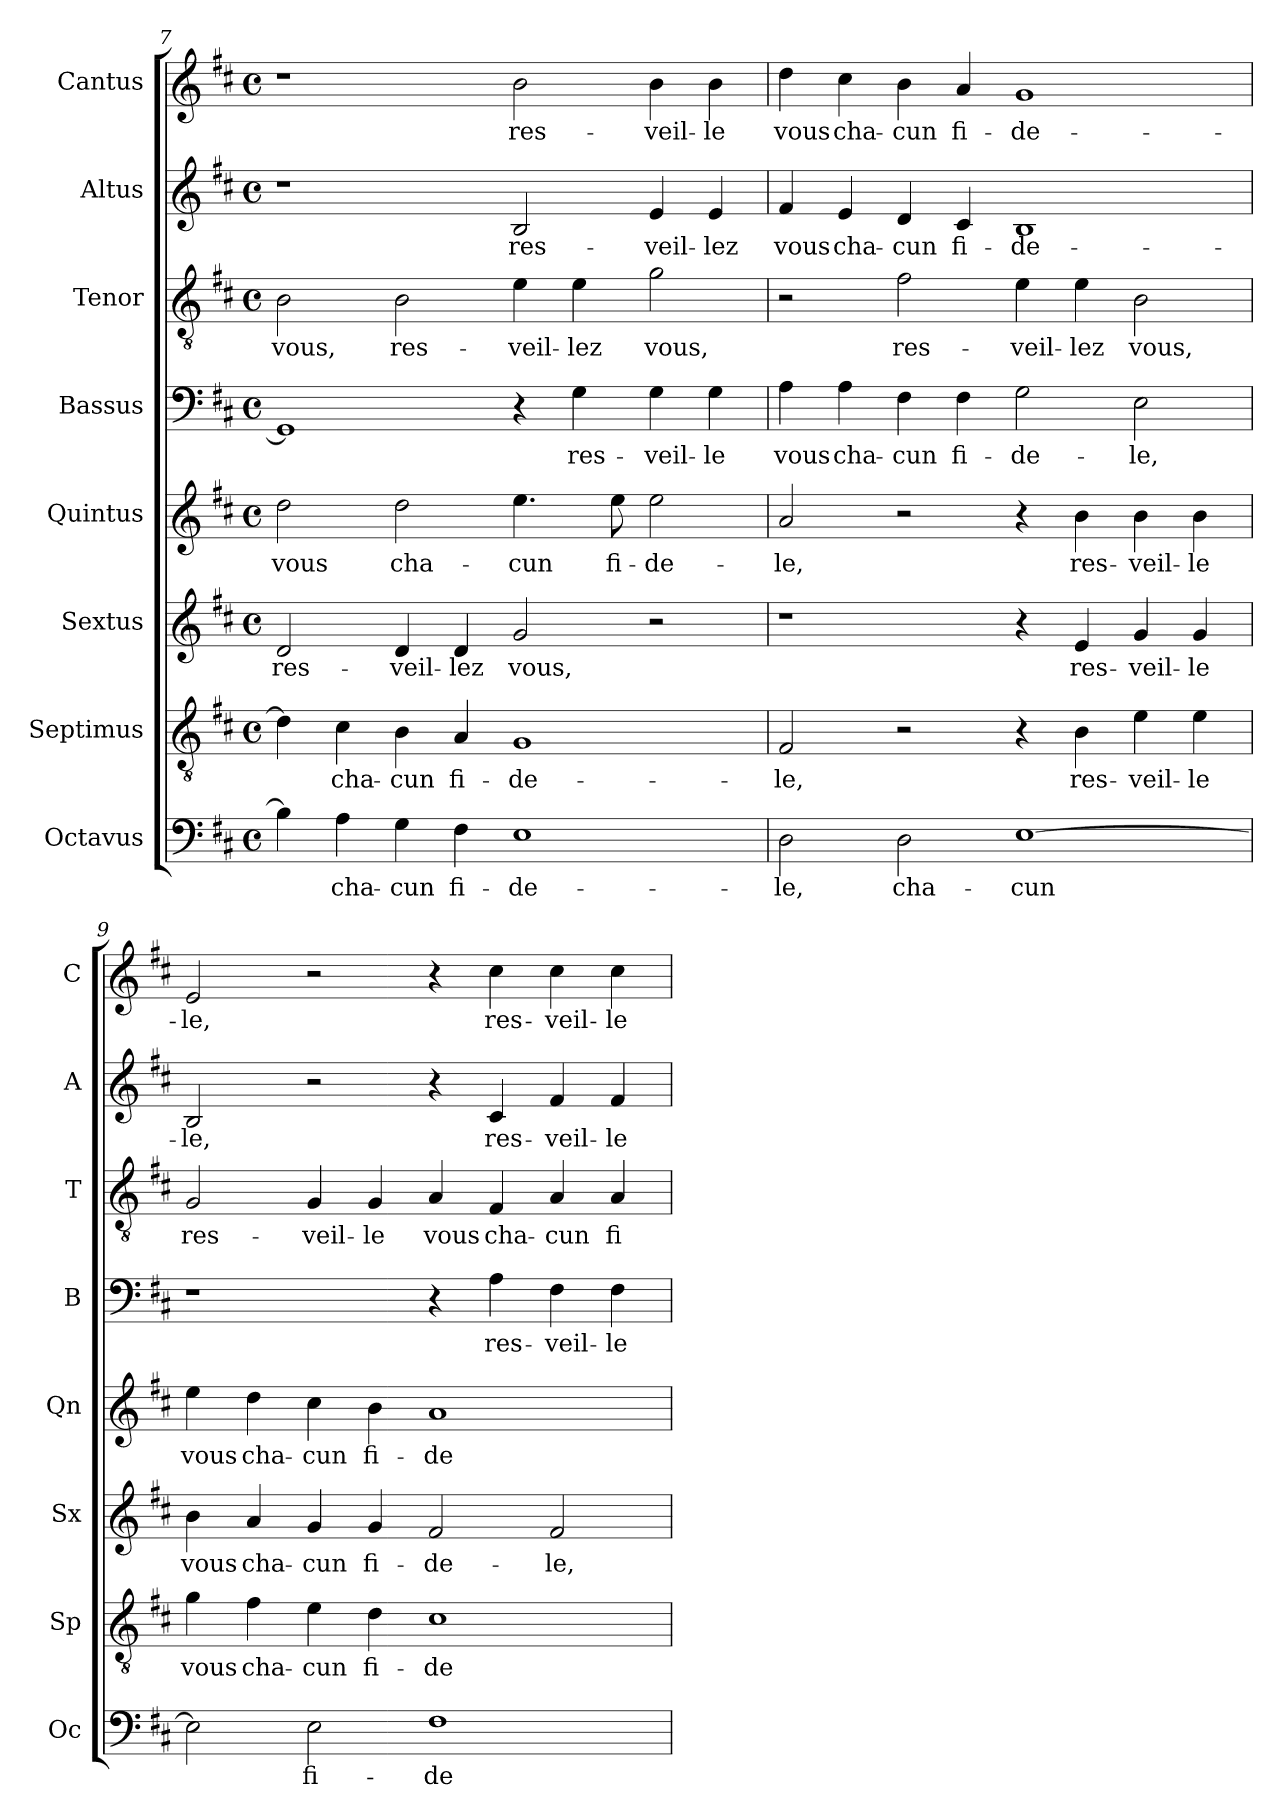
**kern	**text	**kern	**text	**kern	**text	**kern	**text	**kern	**text	**kern	**text	**kern	**text	**kern	**text
*part8	*part8	*part7	*part7	*part6	*part6	*part5	*part5	*part4	*part4	*part3	*part3	*part2	*part2	*part1	*part1
*staff8	*staff8	*staff7	*staff7	*staff6	*staff6	*staff5	*staff5	*staff4	*staff4	*staff3	*staff3	*staff2	*staff2	*staff1	*staff1
*I"Octavus	*	*I"Septimus	*	*I"Sextus	*	*I"Quintus	*	*I"Bassus	*	*I"Tenor	*	*I"Altus	*	*I"Cantus	*
*I'Oc	*	*I'Sp	*	*I'Sx	*	*I'Qn	*	*I'B	*	*I'T	*	*I'A	*	*I'C	*
!!LO:LB:g=z
*clefF4	*	*clefGv2	*	*clefG2	*	*clefG2	*	*clefF4	*	*clefGv2	*	*clefG2	*	*clefG2	*
*k[f#c#]	*	*k[f#c#]	*	*k[f#c#]	*	*k[f#c#]	*	*k[f#c#]	*	*k[f#c#]	*	*k[f#c#]	*	*k[f#c#]	*
*D:	*	*D:	*	*D:	*	*D:	*	*D:	*	*D:	*	*D:	*	*D:	*
*M4/4	*	*M4/4	*	*M4/4	*	*M4/4	*	*M4/4	*	*M4/4	*	*M4/4	*	*M4/4	*
*met(c)	*	*met(c)	*	*met(c)	*	*met(c)	*	*met(c)	*	*met(c)	*	*met(c)	*	*met(c)	*
=7	=7	=7	=7	=7	=7	=7	=7	=7	=7	=7	=7	=7	=7	=7	=7
!	!	!	!	!	!LO:LY:b	!	!LO:LY:b	!	!	!	!LO:LY:b	!	!	!	!
4B\]	.	4d\]	.	2d/	res-	2dd\	vous	1GG]	.	2B\	vous,	1r	.	1r	.
!	!LO:LY:b	!	!LO:LY:b	!	!	!	!	!	!	!	!	!	!	!	!
4A\	cha-	4c#\	cha-	.	.	.	.	.	.	.	.	.	.	.	.
!	!LO:LY:b	!	!LO:LY:b	!	!LO:LY:b	!	!LO:LY:b	!	!	!	!LO:LY:b	!	!	!	!
4G\	-cun	4B\	-cun	4d/	-veil-	2dd\	cha-	.	.	2B\	res-	.	.	.	.
!	!LO:LY:b	!	!LO:LY:b	!	!LO:LY:b	!	!	!	!	!	!	!	!	!	!
4F#\	fi-	4A/	fi-	4d/	-lez	.	.	.	.	.	.	.	.	.	.
!	!LO:LY:b	!	!LO:LY:b	!	!LO:LY:b	!	!LO:LY:b	!	!	!	!LO:LY:b	!	!LO:LY:b	!	!LO:LY:b
1E	-de-	1G	-de-	2g/	vous,	4.ee\	-cun	4r	.	4e\	-veil-	2B/	res-	2b\	res-
!	!	!	!	!	!	!	!	!	!LO:LY:b	!	!LO:LY:b	!	!	!	!
.	.	.	.	.	.	.	.	4G\	res-	4e\	-lez	.	.	.	.
!	!	!	!	!	!	!	!LO:LY:b	!	!	!	!	!	!	!	!
.	.	.	.	.	.	8ee\	fi-	.	.	.	.	.	.	.	.
!	!	!	!	!	!	!	!LO:LY:b	!	!LO:LY:b	!	!LO:LY:b	!	!LO:LY:b	!	!LO:LY:b
.	.	.	.	2r	.	2ee\	-de-	4G\	-veil-	2g\	vous,	4e/	-veil-	4b\	-veil-
!	!	!	!	!	!	!	!	!	!LO:LY:b	!	!	!	!LO:LY:b	!	!LO:LY:b
.	.	.	.	.	.	.	.	4G\	-le	.	.	4e/	-lez	4b\	-le
=8	=8	=8	=8	=8	=8	=8	=8	=8	=8	=8	=8	=8	=8	=8	=8
!	!LO:LY:b	!	!LO:LY:b	!	!	!	!LO:LY:b	!	!LO:LY:b	!	!	!	!LO:LY:b	!	!LO:LY:b
2D\	-le,	2F#/	-le,	1r	.	2a/	-le,	4A\	vous	2r	.	4f#/	vous	4dd\	vous
!	!	!	!	!	!	!	!	!	!LO:LY:b	!	!	!	!LO:LY:b	!	!LO:LY:b
.	.	.	.	.	.	.	.	4A\	cha-	.	.	4e/	cha-	4cc#\	cha-
!	!LO:LY:b	!	!	!	!	!	!	!	!LO:LY:b	!	!LO:LY:b	!	!LO:LY:b	!	!LO:LY:b
2D\	cha-	2r	.	.	.	2r	.	4F#\	-cun	2f#\	res-	4d/	-cun	4b\	-cun
!	!	!	!	!	!	!	!	!	!LO:LY:b	!	!	!	!LO:LY:b	!	!LO:LY:b
.	.	.	.	.	.	.	.	4F#\	fi-	.	.	4c#/	fi-	4a/	fi-
!	!LO:LY:b	!	!	!	!	!	!	!	!LO:LY:b	!	!LO:LY:b	!	!LO:LY:b	!	!LO:LY:b
[1E	-cun	4r	.	4r	.	4r	.	2G\	-de-	4e\	-veil-	1B	-de-	1g	-de-
!	!	!	!LO:LY:b	!	!LO:LY:b	!	!LO:LY:b	!	!	!	!LO:LY:b	!	!	!	!
.	.	4B\	res-	4e/	res-	4b\	res-	.	.	4e\	-lez	.	.	.	.
!	!	!	!LO:LY:b	!	!LO:LY:b	!	!LO:LY:b	!	!LO:LY:b	!	!LO:LY:b	!	!	!	!
.	.	4e\	-veil-	4g/	-veil-	4b\	-veil-	2E\	-le,	2B\	vous,	.	.	.	.
!	!	!	!LO:LY:b	!	!LO:LY:b	!	!LO:LY:b	!	!	!	!	!	!	!	!
.	.	4e\	-le	4g/	-le	4b\	-le	.	.	.	.	.	.	.	.
=9	=9	=9	=9	=9	=9	=9	=9	=9	=9	=9	=9	=9	=9	=9	=9
!	!	!	!LO:LY:b	!	!LO:LY:b	!	!LO:LY:b	!	!	!	!LO:LY:b	!	!LO:LY:b	!	!LO:LY:b
2E\]	.	4g\	vous	4b\	vous	4ee\	vous	1r	.	2G/	res-	2B/	-le,	2e/	-le,
!	!	!	!LO:LY:b	!	!LO:LY:b	!	!LO:LY:b	!	!	!	!	!	!	!	!
.	.	4f#\	cha-	4a/	cha-	4dd\	cha-	.	.	.	.	.	.	.	.
!	!LO:LY:b	!	!LO:LY:b	!	!LO:LY:b	!	!LO:LY:b	!	!	!	!LO:LY:b	!	!	!	!
2E\	fi-	4e\	-cun	4g/	-cun	4cc#\	-cun	.	.	4G/	-veil-	2r	.	2r	.
!	!	!	!LO:LY:b	!	!LO:LY:b	!	!LO:LY:b	!	!	!	!LO:LY:b	!	!	!	!
.	.	4d\	fi-	4g/	fi-	4b\	fi-	.	.	4G/	-le	.	.	.	.
!	!LO:LY:b	!	!LO:LY:b	!	!LO:LY:b	!	!LO:LY:b	!	!	!	!LO:LY:b	!	!	!	!
1F#	-de-	1c#	-de-	2f#/	-de-	1a	-de-	4r	.	4A/	vous	4r	.	4r	.
!	!	!	!	!	!	!	!	!	!LO:LY:b	!	!LO:LY:b	!	!LO:LY:b	!	!LO:LY:b
.	.	.	.	.	.	.	.	4A\	res-	4F#/	cha-	4c#/	res-	4cc#\	res-
!	!	!	!	!	!LO:LY:b	!	!	!	!LO:LY:b	!	!LO:LY:b	!	!LO:LY:b	!	!LO:LY:b
.	.	.	.	2f#/	-le,	.	.	4F#\	-veil-	4A/	-cun	4f#/	-veil-	4cc#\	-veil-
!	!	!	!	!	!	!	!	!	!LO:LY:b	!	!LO:LY:b	!	!LO:LY:b	!	!LO:LY:b
.	.	.	.	.	.	.	.	4F#\	-le	4A/	fi-	4f#/	-le	4cc#\	-le
=	=	=	=	=	=	=	=	=	=	=	=	=	=	=	=
*-	*-	*-	*-	*-	*-	*-	*-	*-	*-	*-	*-	*-	*-	*-	*-
